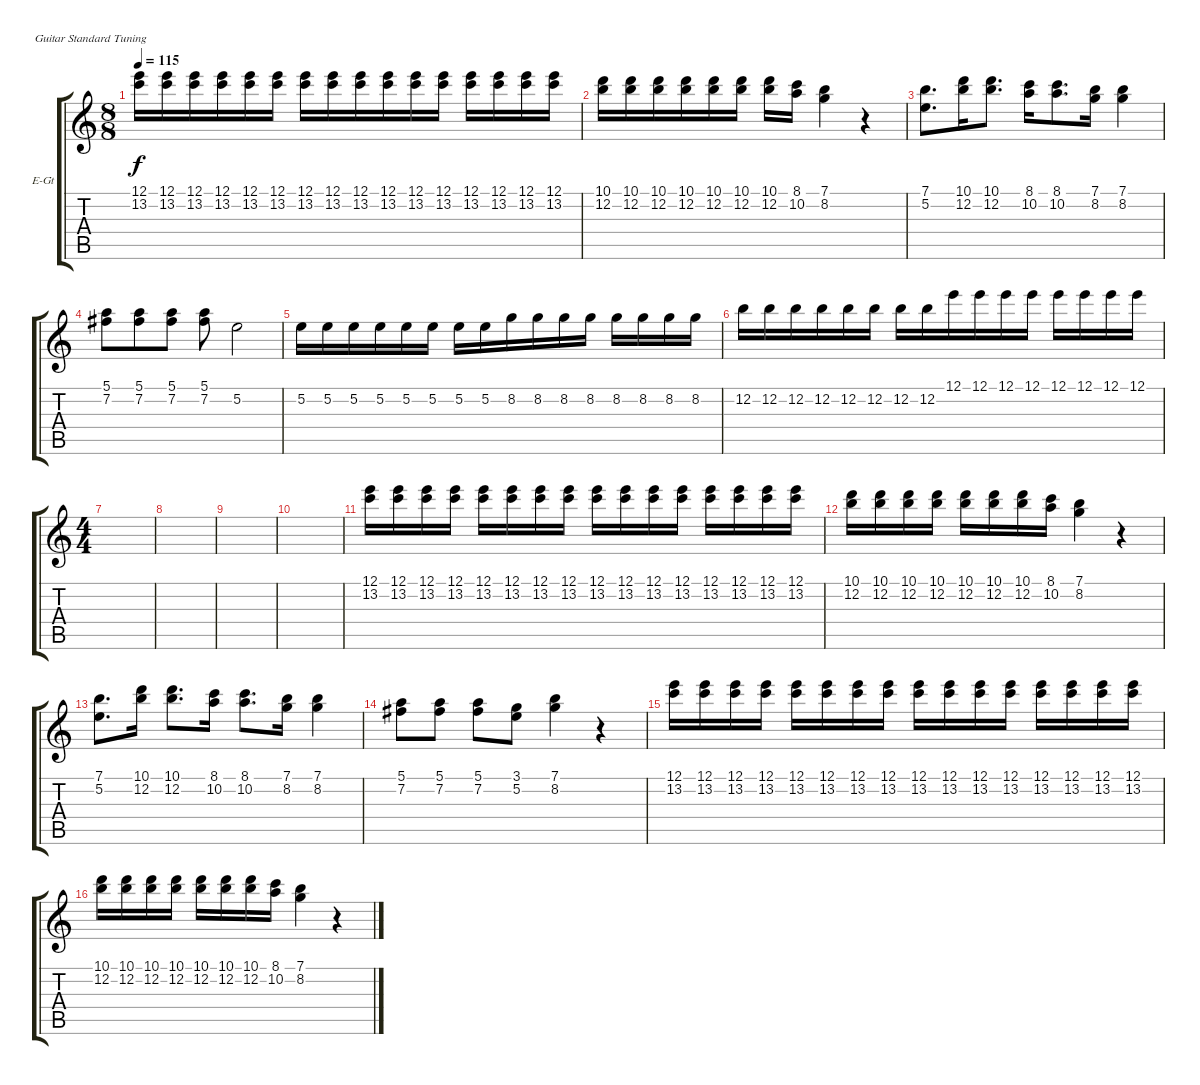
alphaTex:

\defaultSystemsLayout 4
\bracketExtendMode groupsimilarinstruments
\firstSystemTrackNameOrientation horizontal
\otherSystemsTrackNameOrientation horizontal
\track ("Electric Guitar" "E-Gt") {instrument electricguitarclean}
\staff {score tabs}
\tuning (E4 B3 G3 D3 A2 E2)
\ts (8 8)
\tempo 115
\clef g2
\ks c
(13.2 12.1).16{dy f} (13.2 12.1).16 (13.2 12.1).16 (13.2 12.1).16 (13.2 12.1).16 (13.2 12.1).16 (13.2 12.1).16 (13.2 12.1).16 (13.2 12.1).16 (13.2 12.1).16 (13.2 12.1).16 (13.2 12.1).16 (13.2 12.1).16 (13.2 12.1).16 (13.2 12.1).16 (13.2 12.1).16 |
(12.2 10.1).16 (12.2 10.1).16 (12.2 10.1).16 (12.2 10.1).16 (12.2 10.1).16 (12.2 10.1).16 (12.2 10.1).16 (10.2 8.1).16 (7.1 8.2).4 r.4 |
(5.2 7.1).8{d} (12.2 10.1).16 (12.2 10.1).8{d} (10.2 8.1).16 (8.1 10.2).8{d} (7.1 8.2).16 (8.2 7.1).4 |
(5.1 7.2).8 (7.2 5.1).8 (5.1 7.2).8 (5.1 7.2).8 5.2.2 |
5.2.16 5.2.16 5.2.16 5.2.16 5.2.16 5.2.16 5.2.16 5.2.16 8.2.16 8.2.16 8.2.16 8.2.16 8.2.16 8.2.16 8.2.16 8.2.16 |
12.2.16 12.2.16 12.2.16 12.2.16 12.2.16 12.2.16 12.2.16 12.2.16 12.1.16 12.1.16 12.1.16 12.1.16 12.1.16 12.1.16 12.1.16 12.1.16 |
\ts (4 4)
|
|
|
|
(13.2 12.1).16 (13.2 12.1).16 (13.2 12.1).16 (13.2 12.1).16 (13.2 12.1).16 (13.2 12.1).16 (13.2 12.1).16 (13.2 12.1).16 (13.2 12.1).16 (13.2 12.1).16 (13.2 12.1).16 (13.2 12.1).16 (13.2 12.1).16 (13.2 12.1).16 (13.2 12.1).16 (13.2 12.1).16 |
(12.2 10.1).16 (12.2 10.1).16 (12.2 10.1).16 (12.2 10.1).16 (12.2 10.1).16 (12.2 10.1).16 (12.2 10.1).16 (10.2 8.1).16 (7.1 8.2).4 r.4 |
(5.2 7.1).8{d} (12.2 10.1).16 (12.2 10.1).8{d} (10.2 8.1).16 (8.1 10.2).8{d} (7.1 8.2).16 (8.2 7.1).4 |
(5.1 7.2).8 (7.2 5.1).8 (5.1 7.2).8 (3.1 5.2).8 (8.2 7.1).4 r.4 |
(13.2 12.1).16 (13.2 12.1).16 (13.2 12.1).16 (13.2 12.1).16 (13.2 12.1).16 (13.2 12.1).16 (13.2 12.1).16 (13.2 12.1).16 (13.2 12.1).16 (13.2 12.1).16 (13.2 12.1).16 (13.2 12.1).16 (13.2 12.1).16 (13.2 12.1).16 (13.2 12.1).16 (13.2 12.1).16 |
(12.2 10.1).16 (12.2 10.1).16 (12.2 10.1).16 (12.2 10.1).16 (12.2 10.1).16 (12.2 10.1).16 (12.2 10.1).16 (10.2 8.1).16 (7.1 8.2).4 r.4
